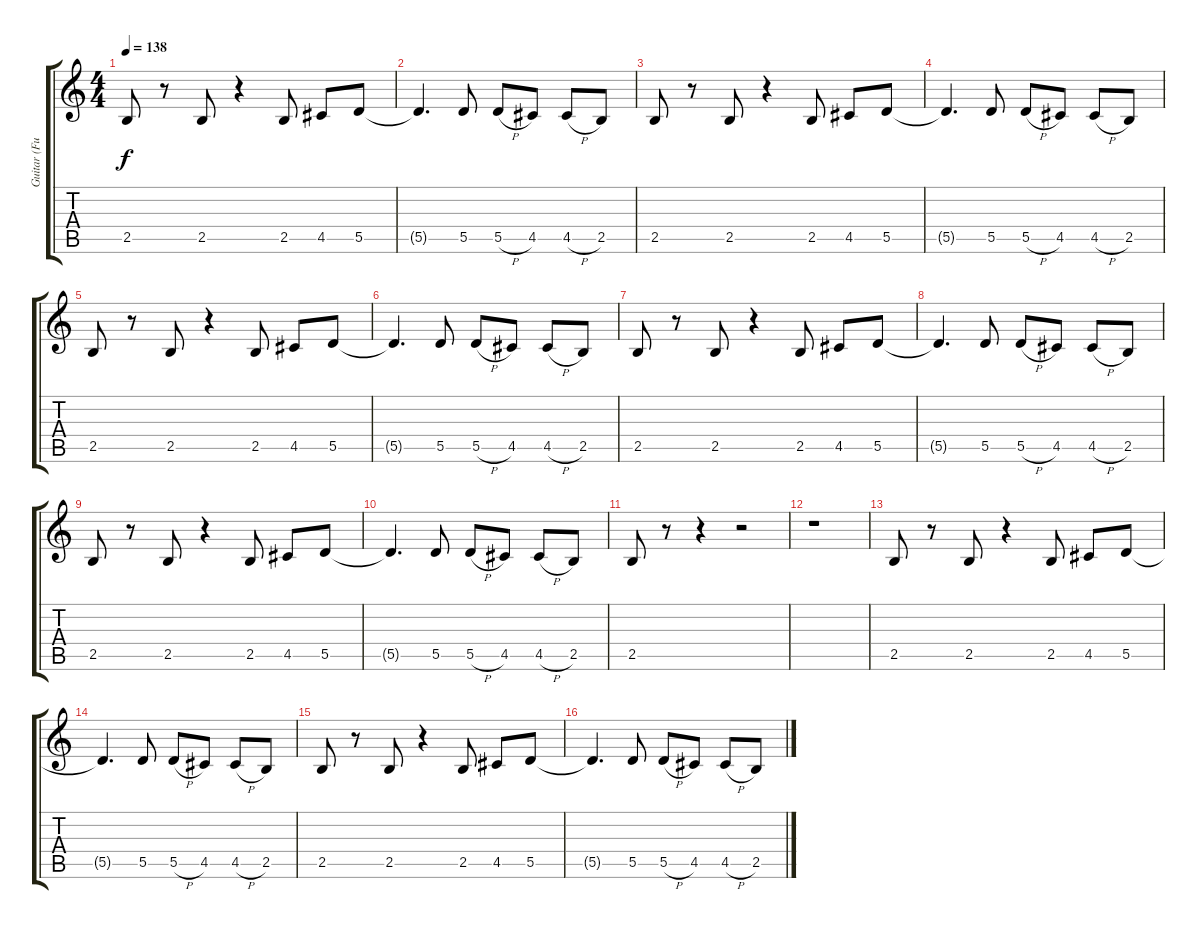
\track ("Guitar (Fuzz)" "Guitar (Fu") {instrument overdrivenguitar}
\staff {score tabs}
\tuning (E4 B3 G3 D3 A2 E2) {hide}
\ts (4 4)
\tempo 138
\clef g2
\ks c
2.5.8{dy f} r.8 2.5.8 r.4 2.5.8 4.5.8 5.5.8 |
5.5{t}.4{d} 5.5.8 5.5{h}.8 4.5.8 4.5{h}.8 2.5.8 |
2.5.8 r.8 2.5.8 r.4 2.5.8 4.5.8 5.5.8 |
5.5{t}.4{d} 5.5.8 5.5{h}.8 4.5.8 4.5{h}.8 2.5.8 |
2.5.8 r.8 2.5.8 r.4 2.5.8 4.5.8 5.5.8 |
5.5{t}.4{d} 5.5.8 5.5{h}.8 4.5.8 4.5{h}.8 2.5.8 |
2.5.8 r.8 2.5.8 r.4 2.5.8 4.5.8 5.5.8 |
5.5{t}.4{d} 5.5.8 5.5{h}.8 4.5.8 4.5{h}.8 2.5.8 |
2.5.8 r.8 2.5.8 r.4 2.5.8 4.5.8 5.5.8 |
5.5{t}.4{d} 5.5.8 5.5{h}.8 4.5.8 4.5{h}.8 2.5.8 |
2.5.8 r.8 r.4 r.2 |
r.1 |
2.5.8 r.8 2.5.8 r.4 2.5.8 4.5.8 5.5.8 |
5.5{t}.4{d} 5.5.8 5.5{h}.8 4.5.8 4.5{h}.8 2.5.8 |
2.5.8 r.8 2.5.8 r.4 2.5.8 4.5.8 5.5.8 |
5.5{t}.4{d} 5.5.8 5.5{h}.8 4.5.8 4.5{h}.8 2.5.8
